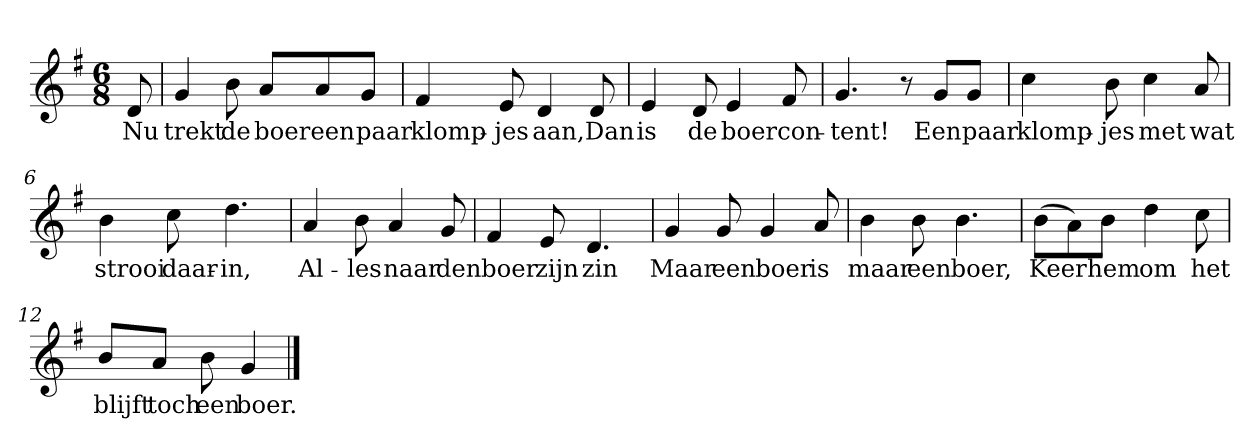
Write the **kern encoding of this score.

**kern	**text
*part1	*part1
*staff1	*staff1
*clefG2	*
*k[f#]	*
*G:	*
*M6/8	*
*MM120	*
=	=
8d	Nu
=1	=1
4g	trekt
8b	de
8a/L	boer
8a/	een
8g/J	paar
=2	=2
4f#	klomp-
8e	-jes
4d	aan,
8d	Dan
=3	=3
4e	is
8d	de
4e	boer
8f#	con-
=4	=4
4.g	-tent!
8r	.
8g/L	Een
8g/J	paar
=5	=5
4cc	klomp-
8b	-jes
4cc	met
8a	wat
=6	=6
4b	strooi
8cc	daar-
4.dd	-in,
=7	=7
4a	Al-
8b	-les
4a	naar
8g	den
=8	=8
4f#	boer
8e	zijn
4.d	zin
=9	=9
4g	Maar
8g	een
4g	boer
8a	is
=10	=10
4b	maar
8b	een
4.b	boer,
=11	=11
(8b\L	Keer
8a\)	.
8b\J	hem
4dd	om
8cc	het
=12	=12
8b/L	blijft
8a/J	toch
8b	een
4g	boer.
==	==
*-	*-
